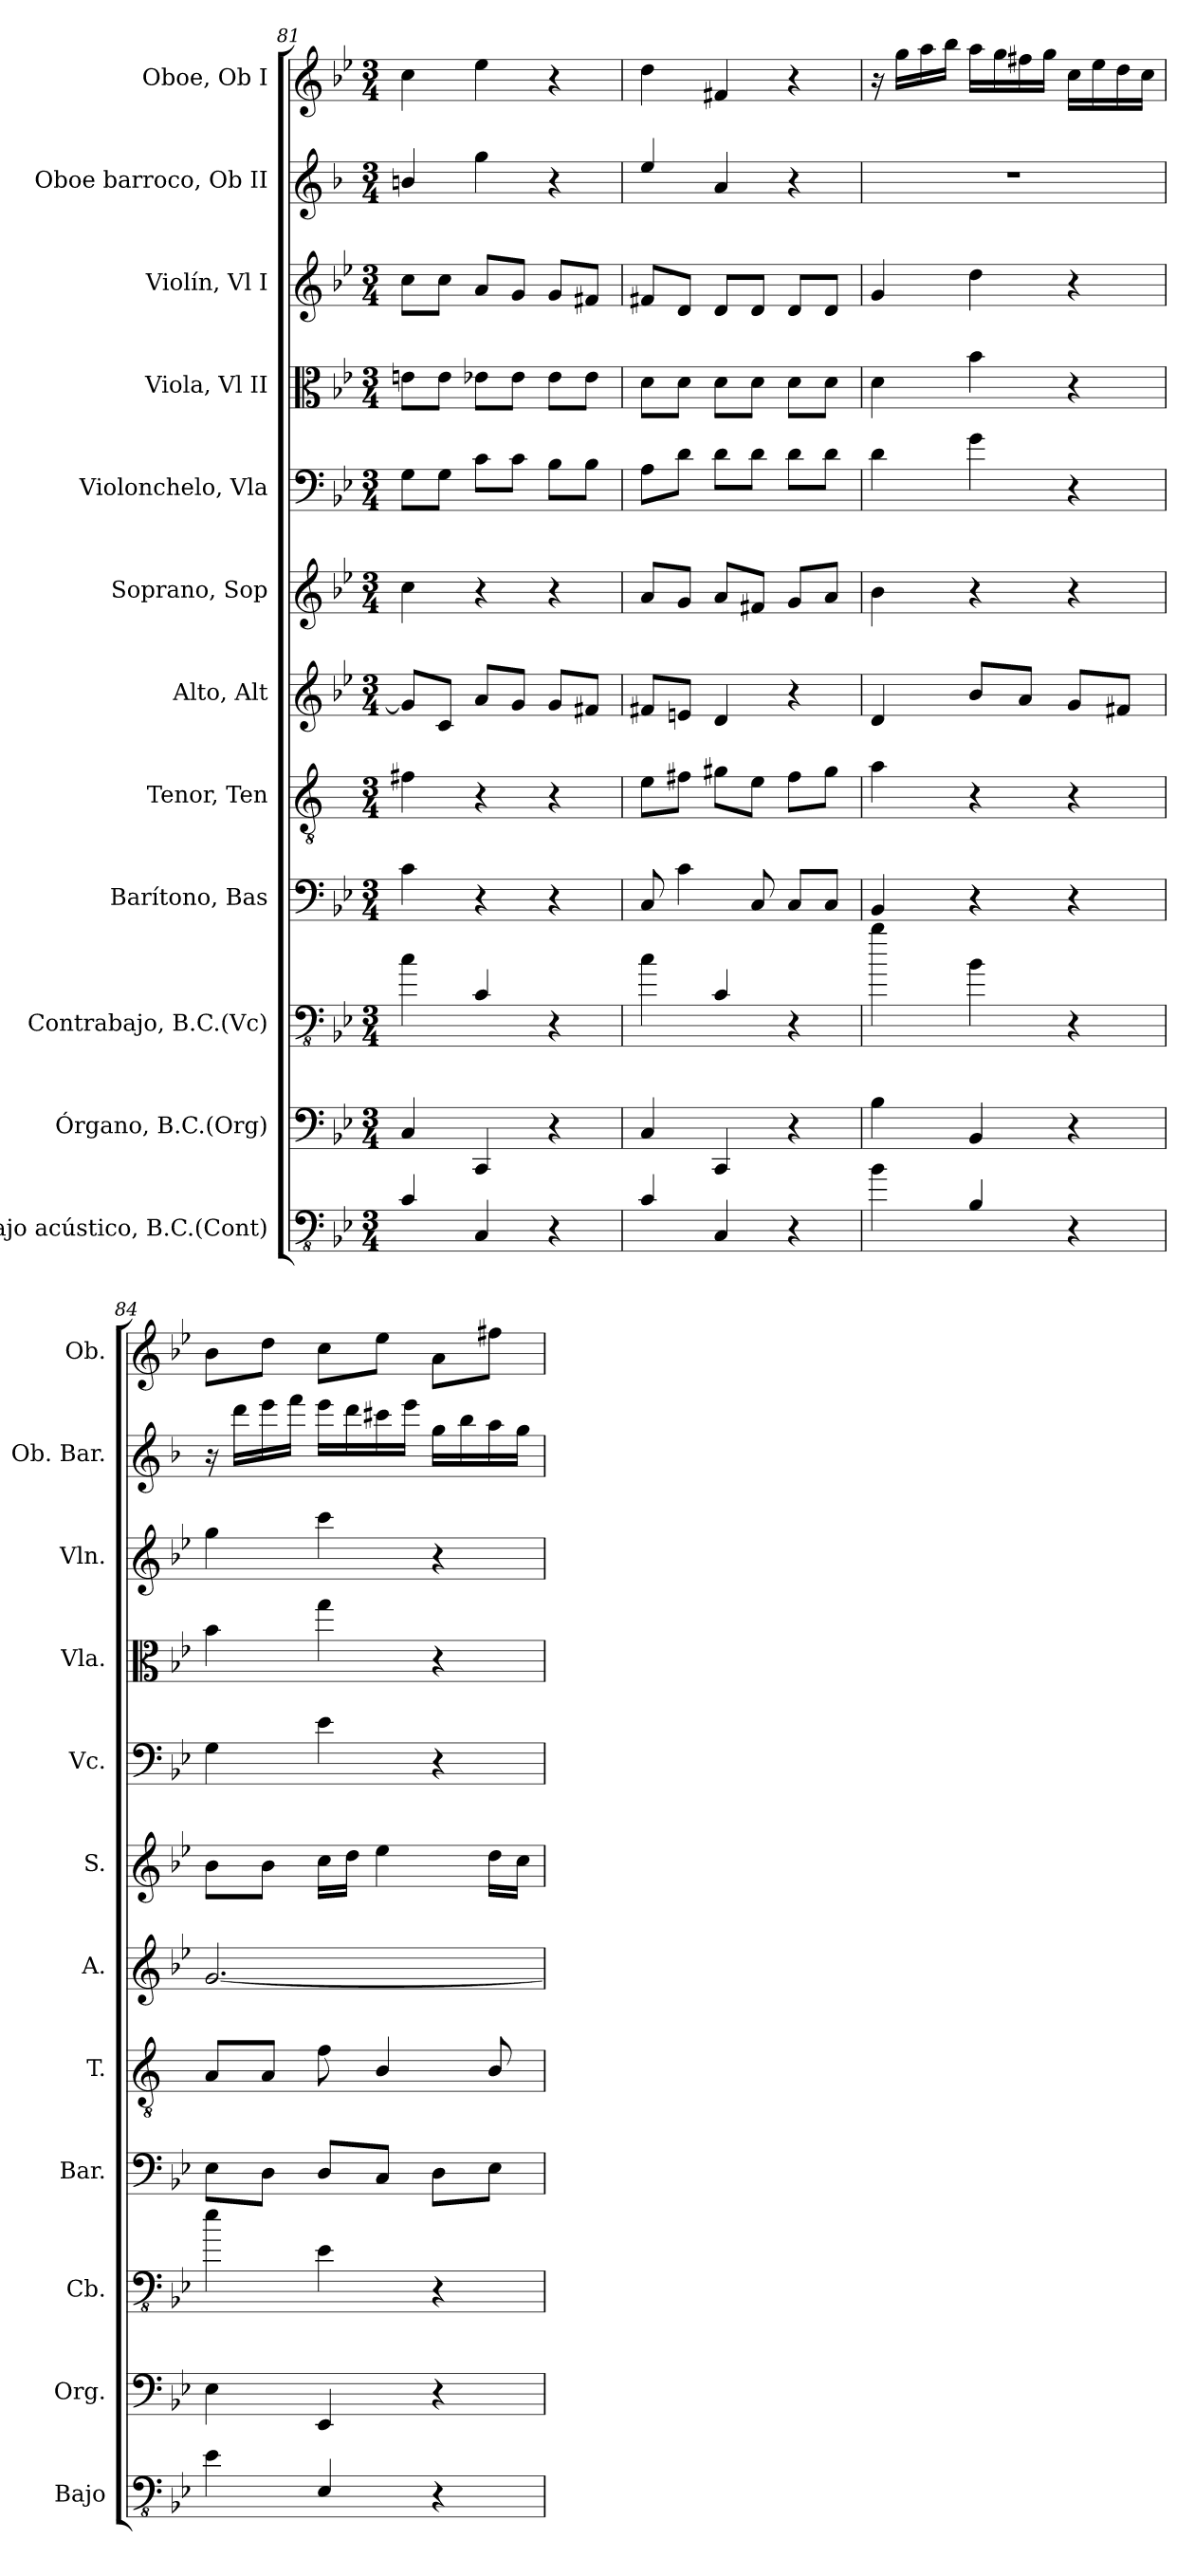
**kern	**kern	**kern	**kern	**kern	**kern	**kern	**kern	**kern	**kern	**kern	**kern
*part12	*part11	*part10	*part9	*part8	*part7	*part6	*part5	*part4	*part3	*part2	*part1
*staff12	*staff11	*staff10	*staff9	*staff8	*staff7	*staff6	*staff5	*staff4	*staff3	*staff2	*staff1
*I"Bajo acústico, B.C.(Cont)	*I"Órgano, B.C.(Org)	*I"Contrabajo, B.C.(Vc)	*I"Barítono, Bas	*I"Tenor, Ten	*I"Alto, Alt	*I"Soprano, Sop	*I"Violonchelo, Vla	*I"Viola, Vl II	*I"Violín, Vl I	*I"Oboe barroco, Ob II	*I"Oboe, Ob I
*I'Bajo	*I'Org.	*I'Cb.	*I'Bar.	*I'T.	*I'A.	*I'S.	*I'Vc.	*I'Vla.	*I'Vln.	*I'Ob. Bar.	*I'Ob.
*clefFv4	*clefF4	*clefFv4	*clefF4	*clefGv2	*clefG2	*clefG2	*clefF4	*clefC3	*clefG2	*clefG2	*clefG2
*ITrd7c12	*	*ITrd7c12	*	*ITrd1c2	*	*	*	*	*	*ITrd4c7	*
*k[b-e-]	*k[b-e-]	*k[b-e-]	*k[b-e-]	*k[b-e-]	*k[b-e-]	*k[b-e-]	*k[b-e-]	*k[b-e-]	*k[b-e-]	*k[b-e-]	*k[b-e-]
*M3/4	*M3/4	*M3/4	*M3/4	*M3/4	*M3/4	*M3/4	*M3/4	*M3/4	*M3/4	*M3/4	*M3/4
=81	=81	=81	=81	=81	=81	=81	=81	=81	=81	=81	=81
4CC/	4C/	4C\	4c\	4en\	8g/L]	4cc\	8G\L	8en\L	8cc\L	4en/	4cc\
.	.	.	.	.	8c/J	.	8G\J	8e\J	8cc\J	.	.
4CCC/	4CC/	4CC/	4r	4r	8a/L	4r	8c\L	8e-X\L	8a/L	4cc\	4ee-\
.	.	.	.	.	8g/J	.	8c\J	8e-\J	8g/J	.	.
4r	4r	4r	4r	4r	8g/L	4r	8B-\L	8e-\L	8g/L	4r	4r
.	.	.	.	.	8f#X/J	.	8B-\J	8e-\J	8f#X/J	.	.
=82	=82	=82	=82	=82	=82	=82	=82	=82	=82	=82	=82
4CC/	4C/	4C\	8C/	8d\L	8f#X/L	8a/L	8A\L	8d\L	8f#X/L	4a/	4dd\
.	.	.	4c\	8en\J	8en/J	8g/J	8d\J	8d\J	8d/J	.	.
4CCC/	4CC/	4CC/	.	8f#X\L	4d/	8a/L	8d\L	8d\L	8d/L	4d/	4f#X/
.	.	.	8C/	8d\J	.	8f#X/J	8d\J	8d\J	8d/J	.	.
4r	4r	4r	8C/L	8e\L	4r	8g/L	8d\L	8d\L	8d/L	4r	4r
.	.	.	8C/J	8f#\J	.	8a/J	8d\J	8d\J	8d/J	.	.
!!LO:PB:g=z
=83	=83	=83	=83	=83	=83	=83	=83	=83	=83	=83	=83
4BB-\	4B-\	4B-\	4BB-/	4g\	4d/	4b-\	4d\	4d\	4g/	2.r	16r
.	.	.	.	.	.	.	.	.	.	.	16gg\LL
.	.	.	.	.	.	.	.	.	.	.	16aa\
.	.	.	.	.	.	.	.	.	.	.	16bb-\JJ
4BBB-/	4BB-/	4BB-\	4r	4r	8b-/L	4r	4g\	4b-\	4dd\	.	16aa\LL
.	.	.	.	.	.	.	.	.	.	.	16gg\
.	.	.	.	.	8a/J	.	.	.	.	.	16ff#X\
.	.	.	.	.	.	.	.	.	.	.	16gg\JJ
4r	4r	4r	4r	4r	8g/L	4r	4r	4r	4r	.	16cc\LL
.	.	.	.	.	.	.	.	.	.	.	16ee-\
.	.	.	.	.	8f#X/J	.	.	.	.	.	16dd\
.	.	.	.	.	.	.	.	.	.	.	16cc\JJ
=84	=84	=84	=84	=84	=84	=84	=84	=84	=84	=84	=84
4EE-\	4E-\	4E-\	8E-\L	8G/L	[2.g/	8b-\L	4G\	4b-\	4gg\	16r	8b-\L
.	.	.	.	.	.	.	.	.	.	16gg\LL	.
.	.	.	8D\J	8G/J	.	8b-\J	.	.	.	16aa\	8dd\J
.	.	.	.	.	.	.	.	.	.	16bb-\JJ	.
4EEE-/	4EE-/	4EE-\	8D/L	8e-\	.	16cc\LL	4e-\	4gg\	4ccc\	16aa\LL	8cc\L
.	.	.	.	.	.	16dd\JJ	.	.	.	16gg\	.
.	.	.	8C/J	4A/	.	4ee-\	.	.	.	16ff#X\	8ee-\J
.	.	.	.	.	.	.	.	.	.	16aa\JJ	.
4r	4r	4r	8D\L	.	.	.	4r	4r	4r	16cc\LL	8a\L
.	.	.	.	.	.	.	.	.	.	16ee-\	.
.	.	.	8E-\J	8A/	.	16dd\LL	.	.	.	16dd\	8ff#X\J
.	.	.	.	.	.	16cc\JJ	.	.	.	16cc\JJ	.
=	=	=	=	=	=	=	=	=	=	=	=
*-	*-	*-	*-	*-	*-	*-	*-	*-	*-	*-	*-
